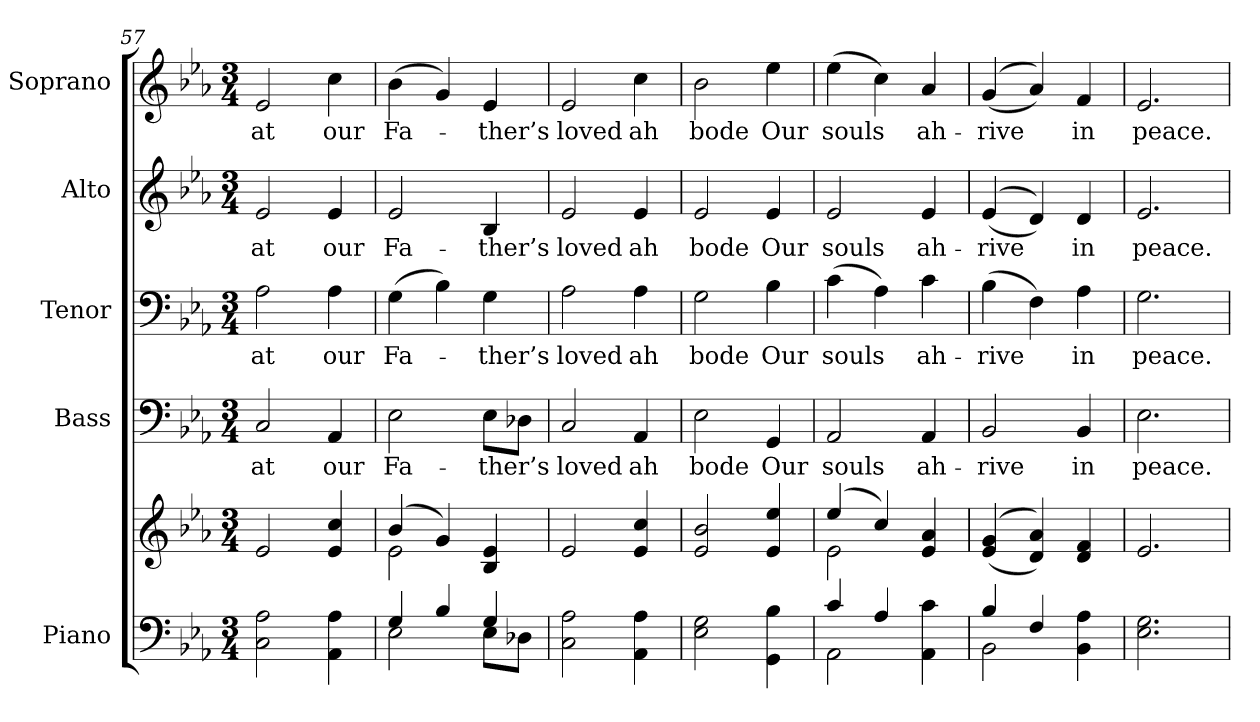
**kern	**kern	**kern	**text	**kern	**text	**kern	**text	**kern	**text
*part5	*part5	*part4	*part4	*part3	*part3	*part2	*part2	*part1	*part1
*staff6	*staff5	*staff4	*staff4	*staff3	*staff3	*staff2	*staff2	*staff1	*staff1
*I"Piano	*	*I"Bass	*	*I"Tenor	*	*I"Alto	*	*I"Soprano	*
*I'Pno.	*	*I'B.	*	*I'T.	*	*I'A.	*	*I'S.	*
*clefF4	*clefG2	*clefF4	*	*clefF4	*	*clefG2	*	*clefG2	*
*k[b-e-a-]	*k[b-e-a-]	*k[b-e-a-]	*	*k[b-e-a-]	*	*k[b-e-a-]	*	*k[b-e-a-]	*
*E-:	*E-:	*E-:	*	*E-:	*	*E-:	*	*E-:	*
*M3/4	*M3/4	*M3/4	*	*M3/4	*	*M3/4	*	*M3/4	*
=57	=57	=57	=57	=57	=57	=57	=57	=57	=57
!	!	!	!LO:LY:b:color=#000000	!	!	!	!	!	!
!	!	!	!	!	!LO:LY:b:color=#000000	!	!	!	!
!	!	!	!	!	!	!	!LO:LY:b:color=#000000	!	!
!	!	!	!	!	!	!	!	!	!LO:LY:b:color=#000000
2Ci\ 2A-i	2e-i/	2Ci/	at	2A-i\	at	2e-i/	at	2e-i/	at
!	!	!	!LO:LY:b:color=#000000	!	!	!	!	!	!
!	!	!	!	!	!LO:LY:b:color=#000000	!	!	!	!
!	!	!	!	!	!	!	!LO:LY:b:color=#000000	!	!
!	!	!	!	!	!	!	!	!	!LO:LY:b:color=#000000
4AA-i\ 4A-i	4e-i/ 4cci	4AA-i/	our	4A-i\	our	4e-i/	our	4cci\	our
!!LO:PB:g=z
=58	=58	=58	=58	=58	=58	=58	=58	=58	=58
*^	*^	*	*	*	*	*	*	*	*
!	!	!	!	!	!LO:LY:b:color=#000000	!	!	!	!	!	!
!	!	!	!	!	!	!	!LO:LY:b:color=#000000	!	!	!	!
!	!	!	!	!	!	!	!	!	!LO:LY:b:color=#000000	!	!
!	!	!	!	!	!	!	!	!	!	!	!LO:LY:b:color=#000000
4Gi/	2E-i\	(4b-i/	2e-i\	2E-i\	Fa-	(4Gi\	Fa-	2e-i/	Fa-	(4b-i\	Fa-
4B-i/	.	4gi/)	.	.	.	4B-i\)	.	.	.	4gi/)	.
!	!	!	!	!	!LO:LY:b:color=#000000	!	!	!	!	!	!
!	!	!	!	!	!	!	!LO:LY:b:color=#000000	!	!	!	!
!	!	!	!	!	!	!	!	!	!LO:LY:b:color=#000000	!	!
!	!	!	!	!	!	!	!	!	!	!	!LO:LY:b:color=#000000
4Gi/	8E-i\L	4B-i/ 4e-i	4ryy	8E-i\L	-ther’s	4Gi\	-ther’s	4B-i/	-ther’s	4e-i/	-ther’s
.	8D-Xi\J	.	.	8D-Xi\J	.	.	.	.	.	.	.
*v	*v	*	*	*	*	*	*	*	*	*	*
*	*v	*v	*	*	*	*	*	*	*	*
=59	=59	=59	=59	=59	=59	=59	=59	=59	=59
*^	*	*	*	*	*	*	*	*	*
!	!	!	!	!LO:LY:b:color=#000000	!	!	!	!	!	!
*v	*v	*	*	*	*	*	*	*	*	*
*^	*	*	*	*	*	*	*	*	*
!	!	!	!	!	!	!LO:LY:b:color=#000000	!	!	!	!
*v	*v	*	*	*	*	*	*	*	*	*
*^	*	*	*	*	*	*	*	*	*
!	!	!	!	!	!	!	!	!LO:LY:b:color=#000000	!	!
*v	*v	*	*	*	*	*	*	*	*	*
*^	*	*	*	*	*	*	*	*	*
!	!	!	!	!	!	!	!	!	!	!LO:LY:b:color=#000000
*v	*v	*	*	*	*	*	*	*	*	*
2Ci\ 2A-i	2e-i/	2Ci/	loved	2A-i\	loved	2e-i/	loved	2e-i/	loved
!	!	!	!LO:LY:b:color=#000000	!	!	!	!	!	!
!	!	!	!	!	!LO:LY:b:color=#000000	!	!	!	!
!	!	!	!	!	!	!	!LO:LY:b:color=#000000	!	!
!	!	!	!	!	!	!	!	!	!LO:LY:b:color=#000000
4AA-i\ 4A-i	4e-i/ 4cci	4AA-i/	ah	4A-i\	ah	4e-i/	ah	4cci\	ah
=60	=60	=60	=60	=60	=60	=60	=60	=60	=60
!	!	!	!LO:LY:b:color=#000000	!	!	!	!	!	!
!	!	!	!	!	!LO:LY:b:color=#000000	!	!	!	!
!	!	!	!	!	!	!	!LO:LY:b:color=#000000	!	!
!	!	!	!	!	!	!	!	!	!LO:LY:b:color=#000000
2E-i\ 2Gi	2e-i/ 2b-i	2E-i\	bode	2Gi\	bode	2e-i/	bode	2b-i\	bode
!	!	!	!LO:LY:b:color=#000000	!	!	!	!	!	!
!	!	!	!	!	!LO:LY:b:color=#000000	!	!	!	!
!	!	!	!	!	!	!	!LO:LY:b:color=#000000	!	!
!	!	!	!	!	!	!	!	!	!LO:LY:b:color=#000000
4GGi\ 4B-i	4e-i/ 4ee-i	4GGi/	Our	4B-i\	Our	4e-i/	Our	4ee-i\	Our
!!LO:PB:g=z
=61	=61	=61	=61	=61	=61	=61	=61	=61	=61
*^	*^	*	*	*	*	*	*	*	*
!	!	!	!	!	!LO:LY:b:color=#000000	!	!	!	!	!	!
!	!	!	!	!	!	!	!LO:LY:b:color=#000000	!	!	!	!
!	!	!	!	!	!	!	!	!	!LO:LY:b:color=#000000	!	!
!	!	!	!	!	!	!	!	!	!	!	!LO:LY:b:color=#000000
4ci/	2AA-i\	(4ee-i/	2e-i\	2AA-i/	souls	(4ci\	souls	2e-i/	souls	(4ee-i\	souls
4A-i/	.	4cci/)	.	.	.	4A-i\)	.	.	.	4cci\)	.
!	!	!	!	!	!LO:LY:b:color=#000000	!	!	!	!	!	!
!	!	!	!	!	!	!	!LO:LY:b:color=#000000	!	!	!	!
!	!	!	!	!	!	!	!	!	!LO:LY:b:color=#000000	!	!
!	!	!	!	!	!	!	!	!	!	!	!LO:LY:b:color=#000000
4AA-i\ 4ci	4ryy	4e-i/ 4a-i	4ryy	4AA-i/	ah-	4ci\	ah-	4e-i/	ah-	4a-i/	ah-
*	*	*v	*v	*	*	*	*	*	*	*	*
=62	=62	=62	=62	=62	=62	=62	=62	=62	=62	=62
*	*	*^	*	*	*	*	*	*	*	*
!	!	!	!	!	!LO:LY:b:color=#000000	!	!	!	!	!	!
*	*	*v	*v	*	*	*	*	*	*	*	*
*	*	*^	*	*	*	*	*	*	*	*
!	!	!	!	!	!	!	!LO:LY:b:color=#000000	!	!	!	!
*	*	*v	*v	*	*	*	*	*	*	*	*
*	*	*^	*	*	*	*	*	*	*	*
!	!	!	!	!	!	!	!	!	!LO:LY:b:color=#000000	!	!
*	*	*v	*v	*	*	*	*	*	*	*	*
*	*	*^	*	*	*	*	*	*	*	*
!	!	!	!	!	!	!	!	!	!	!	!LO:LY:b:color=#000000
*	*	*v	*v	*	*	*	*	*	*	*	*
4B-i/	2BB-i\	((4e-i/ 4gi	2BB-i/	-rive	(4B-i\	-rive	((4e-i/	-rive	((4gi/	-rive
4Fi/	.	4di/ 4a-i))	.	.	4Fi\)	.	4di/))	.	4a-i/))	.
!	!	!	!	!LO:LY:b:color=#000000	!	!	!	!	!	!
!	!	!	!	!	!	!LO:LY:b:color=#000000	!	!	!	!
!	!	!	!	!	!	!	!	!LO:LY:b:color=#000000	!	!
!	!	!	!	!	!	!	!	!	!	!LO:LY:b:color=#000000
4BB-i\ 4A-i	4ryy	4di/ 4fi	4BB-i/	in	4A-i\	in	4di/	in	4fi/	in
*v	*v	*	*	*	*	*	*	*	*	*
=63	=63	=63	=63	=63	=63	=63	=63	=63	=63
*^	*	*	*	*	*	*	*	*	*
!	!	!	!	!LO:LY:b:color=#000000	!	!	!	!	!	!
*v	*v	*	*	*	*	*	*	*	*	*
*^	*	*	*	*	*	*	*	*	*
!	!	!	!	!	!	!LO:LY:b:color=#000000	!	!	!	!
*v	*v	*	*	*	*	*	*	*	*	*
*^	*	*	*	*	*	*	*	*	*
!	!	!	!	!	!	!	!	!LO:LY:b:color=#000000	!	!
*v	*v	*	*	*	*	*	*	*	*	*
*^	*	*	*	*	*	*	*	*	*
!	!	!	!	!	!	!	!	!	!	!LO:LY:b:color=#000000
*v	*v	*	*	*	*	*	*	*	*	*
2.E-i\ 2.Gi	2.e-i/	2.E-i\	peace.	2.Gi\	peace.	2.e-i/	peace.	2.e-i/	peace.
=	=	=	=	=	=	=	=	=	=
*-	*-	*-	*-	*-	*-	*-	*-	*-	*-
